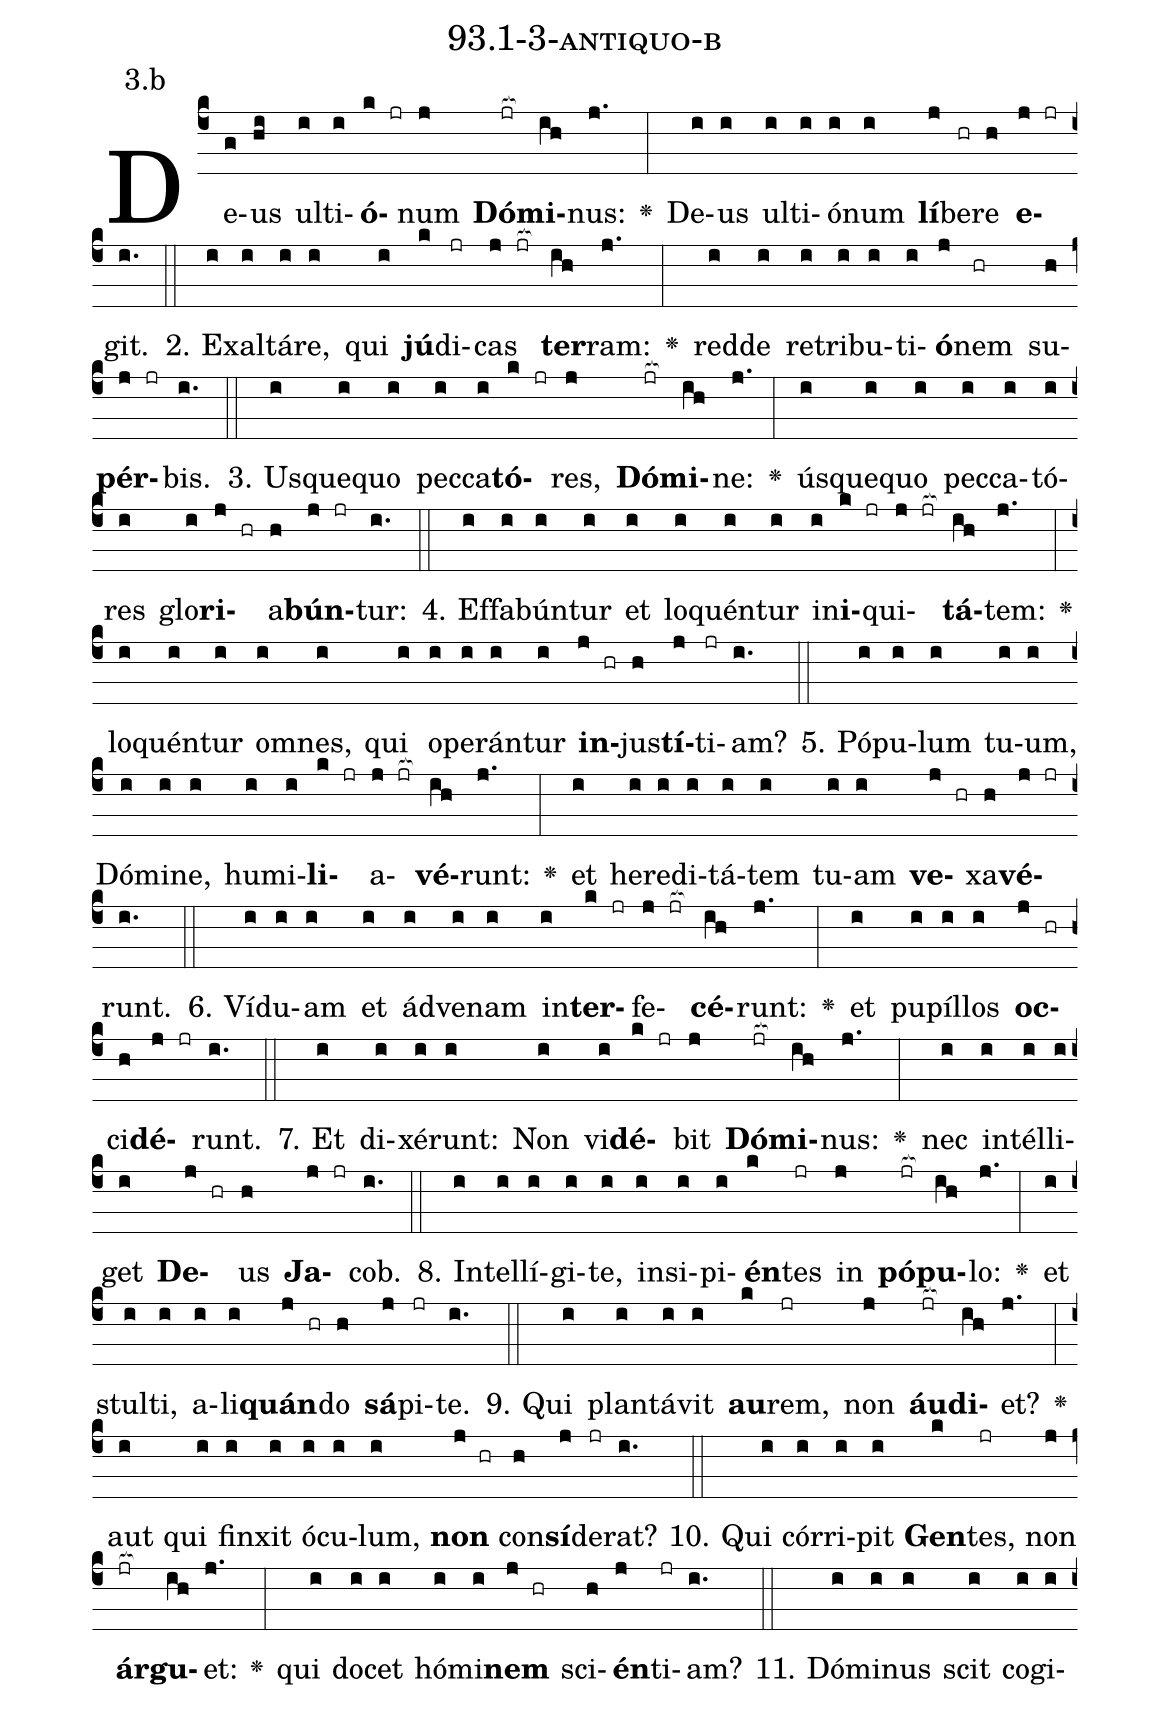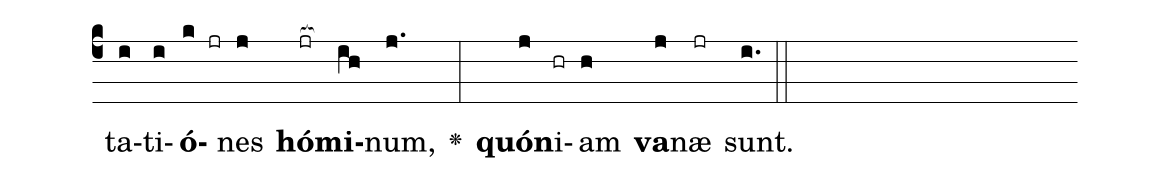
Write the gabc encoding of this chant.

name: 93.1-3-antiquo-b;
annotation: 3.b;
%%
(c4)De(g)us(hi) ul(i)ti(i)<b>ó</b>(k jr)num(j) <b>Dó</b>(jr[ocb:1{])<b>mi</b>(ih[ocb:0}])nus:(j.) <v>\greheightstar</v>(:) De(i)us(i) ul(i)ti(i)ó(i)num(i) <b>lí</b>(j)be(hr)re(h) <b>e</b>(j jr)git.(i.) (::)
2. Ex(i)al(i)tá(i)re,(i) qui(i) <b>jú</b>(k)di(jr)cas(j jr[ocb:1{]) <b>ter</b>(ih[ocb:0}])ram:(j.) <v>\greheightstar</v>(:) red(i)de(i) re(i)tri(i)bu(i)ti(i)<b>ó</b>(j)nem(hr) su(h)<b>pér</b>(j jr)bis.(i.) (::)
3. Us(i)que(i)quo(i) pec(i)ca(i)<b>tó</b>(k jr)res,(j) <b>Dó</b>(jr[ocb:1{])<b>mi</b>(ih[ocb:0}])ne:(j.) <v>\greheightstar</v>(:) ús(i)que(i)quo(i) pec(i)ca(i)tó(i)res(i) glo(i)<b>ri</b>(j hr)a(h)<b>bún</b>(j jr)tur:(i.) (::)
4. Ef(i)fa(i)bún(i)tur(i) et(i) lo(i)quén(i)tur(i) in(i)<b>i</b>(k jr)qui(j jr[ocb:1{])<b>tá</b>(ih[ocb:0}])tem:(j.) <v>\greheightstar</v>(:) lo(i)quén(i)tur(i) om(i)nes,(i) qui(i) o(i)pe(i)rán(i)tur(i) <b>in</b>(j hr)jus(h)<b>tí</b>(j)ti(jr)am?(i.) (::)
5. Pó(i)pu(i)lum(i) tu(i)um,(i) Dó(i)mi(i)ne,(i) hu(i)mi(i)<b>li</b>(k jr)a(j jr[ocb:1{])<b>vé</b>(ih[ocb:0}])runt:(j.) <v>\greheightstar</v>(:) et(i) he(i)re(i)di(i)tá(i)tem(i) tu(i)am(i) <b>ve</b>(j hr)xa(h)<b>vé</b>(j jr)runt.(i.) (::)
6. Ví(i)du(i)am(i) et(i) ád(i)ve(i)nam(i) in(i)<b>ter</b>(k jr)fe(j jr[ocb:1{])<b>cé</b>(ih[ocb:0}])runt:(j.) <v>\greheightstar</v>(:) et(i) pu(i)píl(i)los(i) <b>oc</b>(j hr)ci(h)<b>dé</b>(j jr)runt.(i.) (::)
7. Et(i) di(i)xé(i)runt:(i) Non(i) vi(i)<b>dé</b>(k jr)bit(j) <b>Dó</b>(jr[ocb:1{])<b>mi</b>(ih[ocb:0}])nus:(j.) <v>\greheightstar</v>(:) nec(i) in(i)tél(i)li(i)get(i) <b>De</b>(j hr)us(h) <b>Ja</b>(j jr)cob.(i.) (::)
8. In(i)tel(i)lí(i)gi(i)te,(i) in(i)si(i)pi(i)<b>én</b>(k)tes(jr) in(j) <b>pó</b>(jr[ocb:1{])<b>pu</b>(ih[ocb:0}])lo:(j.) <v>\greheightstar</v>(:) et(i) stul(i)ti,(i) a(i)li(i)<b>quán</b>(j hr)do(h) <b>sá</b>(j)pi(jr)te.(i.) (::)
9. Qui(i) plan(i)tá(i)vit(i) <b>au</b>(k)rem,(jr) non(j) <b>áu</b>(jr[ocb:1{])<b>di</b>(ih[ocb:0}])et?(j.) <v>\greheightstar</v>(:) aut(i) qui(i) fin(i)xit(i) ó(i)cu(i)lum,(i) <b>non</b>(j hr) con(h)<b>sí</b>(j)de(jr)rat?(i.) (::)
10. Qui(i) cór(i)ri(i)pit(i) <b>Gen</b>(k)tes,(jr) non(j) <b>ár</b>(jr[ocb:1{])<b>gu</b>(ih[ocb:0}])et:(j.) <v>\greheightstar</v>(:) qui(i) do(i)cet(i) hó(i)mi(i)<b>nem</b>(j hr) sci(h)<b>én</b>(j)ti(jr)am?(i.) (::)
11. Dó(i)mi(i)nus(i) scit(i) co(i)gi(i)ta(i)ti(i)<b>ó</b>(k jr)nes(j) <b>hó</b>(jr[ocb:1{])<b>mi</b>(ih[ocb:0}])num,(j.) <v>\greheightstar</v>(:) <b>quón</b>(j)i(hr)am(h) <b>va</b>(j)næ(jr) sunt.(i.) (::)
